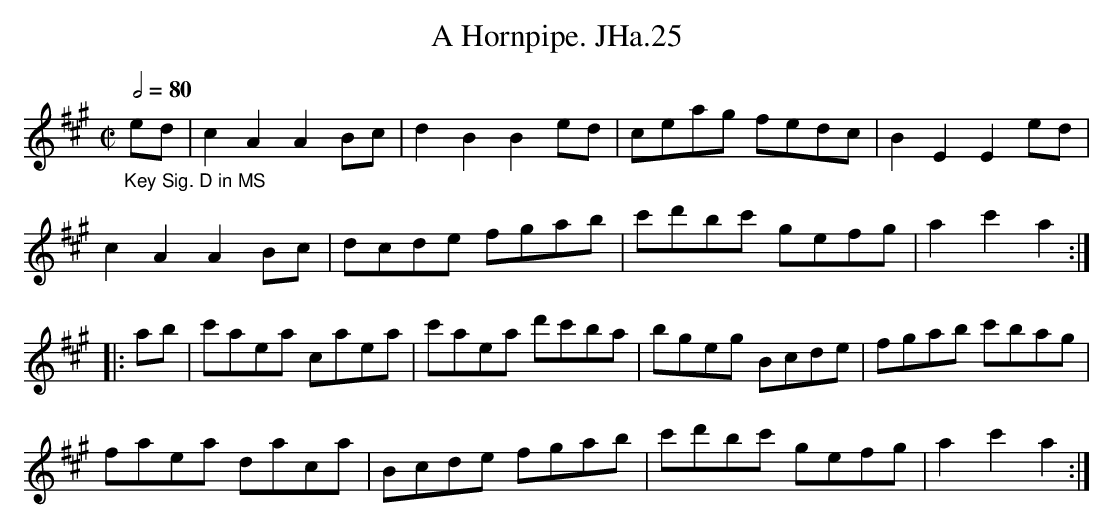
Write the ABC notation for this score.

X:1
T:Hornpipe. JHa.25, A
M:C|
L:1/8
Q:2/4=80
K:A
"_Key Sig. D in MS"ed |c2A2A2 Bc | d2B2B2 ed | ceag fedc | B2E2E2 ed |
c2A2A2 Bc | dcde fgab | c'd'bc' gefg | a2c'2a2:|
|: ab | c'aea caea | c'aea d'c'ba | bgeg Bcde | fgab c'bag |
faea daca | Bcde fgab | c'd'bc' gefg | a2c'2a2:|
